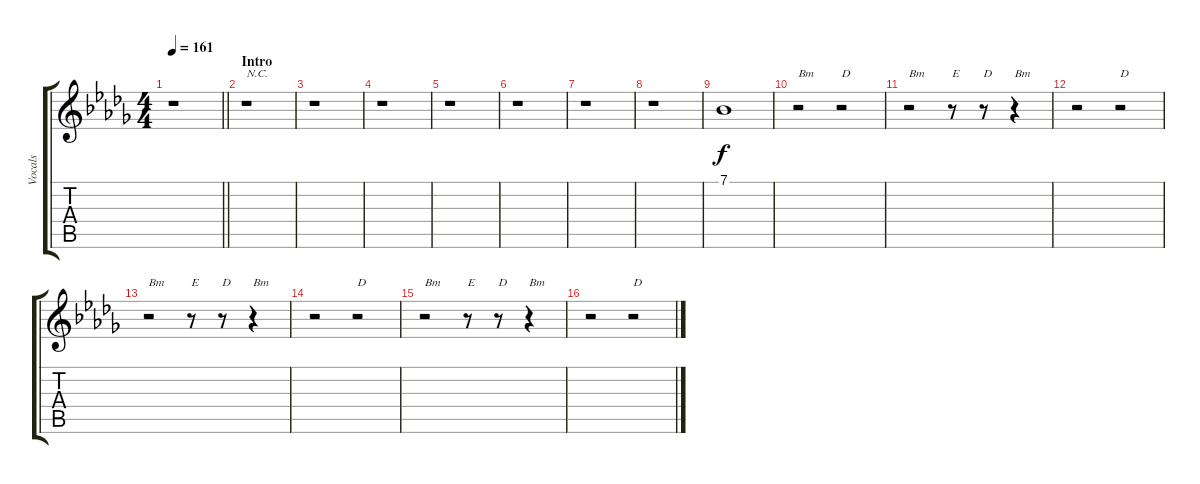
\track ("Vocals" "Vocals") {instrument sopranosax}
\staff {score tabs}
\tuning (Eb4 Bb3 Gb3 Db3 Ab2 Eb2) {hide}
\ts (4 4)
\tempo 161
\clef g2
\barLineRight lightlight
\ks bbminor
r.1{dy f instrument sopranosax} |
\section ("" "Intro")
r.1{txt "N.C."} |
r.1 |
r.1 |
r.1 |
r.1 |
r.1 |
r.1 |
7.1.1 |
r.2{txt "Bm"} r.2{txt "D"} |
r.2{txt "Bm"} r.8{txt "E"} r.8{txt "D"} r.4{txt "Bm"} |
r.2 r.2{txt "D"} |
r.2{txt "Bm"} r.8{txt "E"} r.8{txt "D"} r.4{txt "Bm"} |
r.2 r.2{txt "D"} |
r.2{txt "Bm"} r.8{txt "E"} r.8{txt "D"} r.4{txt "Bm"} |
r.2 r.2{txt "D"}
